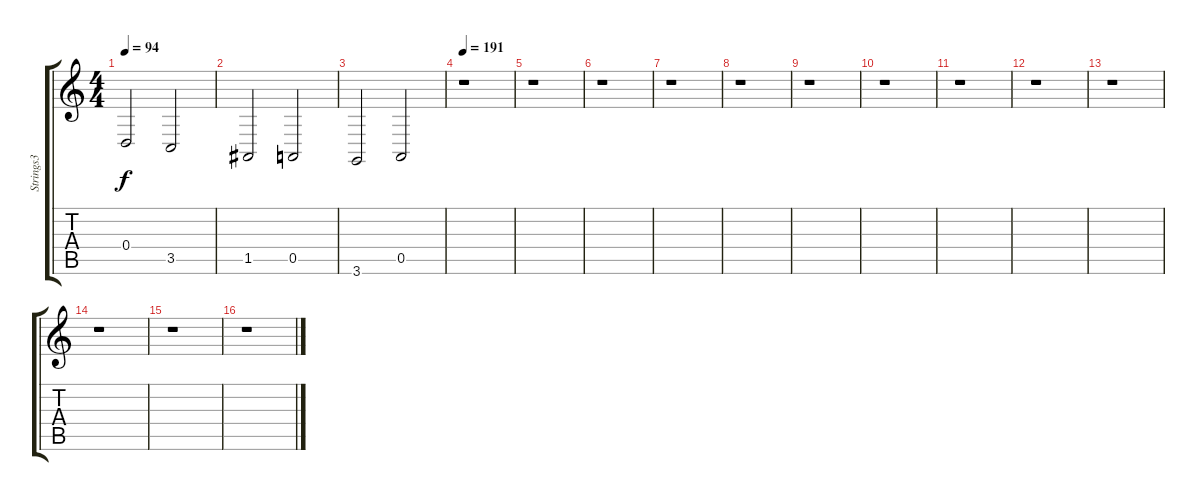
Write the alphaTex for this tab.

\track ("Strings3" "Strings3") {instrument stringensemble1}
\staff {score tabs}
\tuning (E4 B3 G3 D3 A2 E2) {hide}
\ts (4 4)
\tempo 94
\clef g2
\ks c
0.4.2{dy f} 3.5.2 |
1.5.2 0.5.2 |
3.6.2 0.5.2 |
\tempo 191
r.1 |
r.1 |
r.1 |
r.1 |
r.1 |
r.1 |
r.1 |
r.1 |
r.1 |
r.1 |
r.1 |
r.1 |
r.1
